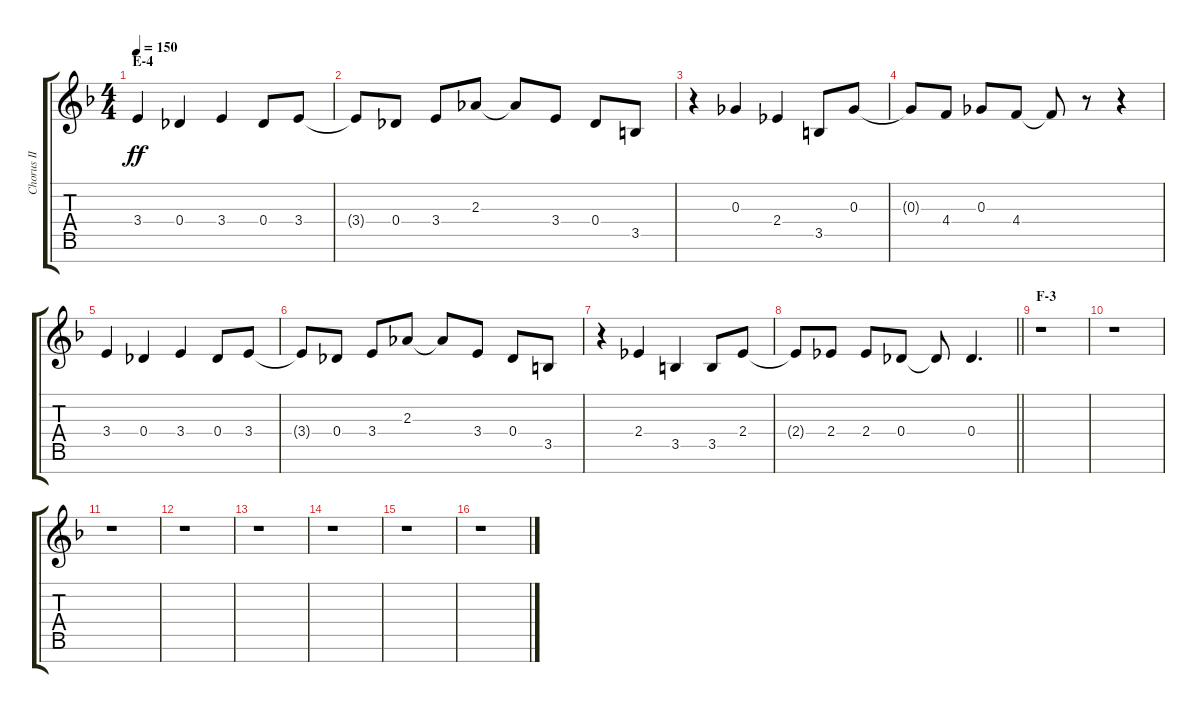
\track ("Chorus II" "Chorus II") {instrument voiceoohs}
\staff {score tabs}
\tuning (Eb5 Bb4 Gb4 Db4 Ab3 Eb3 Bb2) {hide}
\ts (4 4)
\section ("" "E-4")
\tempo 150
\clef g2
\ks f
3.4.4{dy ff} 0.4.4 3.4.4 0.4.8 3.4.8 |
3.4{t}.8 0.4.8 3.4.8 2.3.8 2.3{t}.8 3.4.8 0.4.8 3.5.8 |
r.4 0.3.4 2.4.4 3.5.8 0.3.8 |
0.3{t}.8 4.4.8 0.3.8 4.4.8 4.4{t}.8 r.8 r.4 |
3.4.4 0.4.4 3.4.4 0.4.8 3.4.8 |
3.4{t}.8 0.4.8 3.4.8 2.3.8 2.3{t}.8 3.4.8 0.4.8 3.5.8 |
r.4 2.4.4 3.5.4 3.5.8 2.4.8 |
\barLineRight lightlight
2.4{t}.8 2.4.8 2.4.8 0.4.8 0.4{t}.8 0.4.4{d} |
\section ("" "F-3")
r.1 |
r.1 |
r.1 |
r.1 |
r.1 |
r.1 |
r.1 |
r.1
